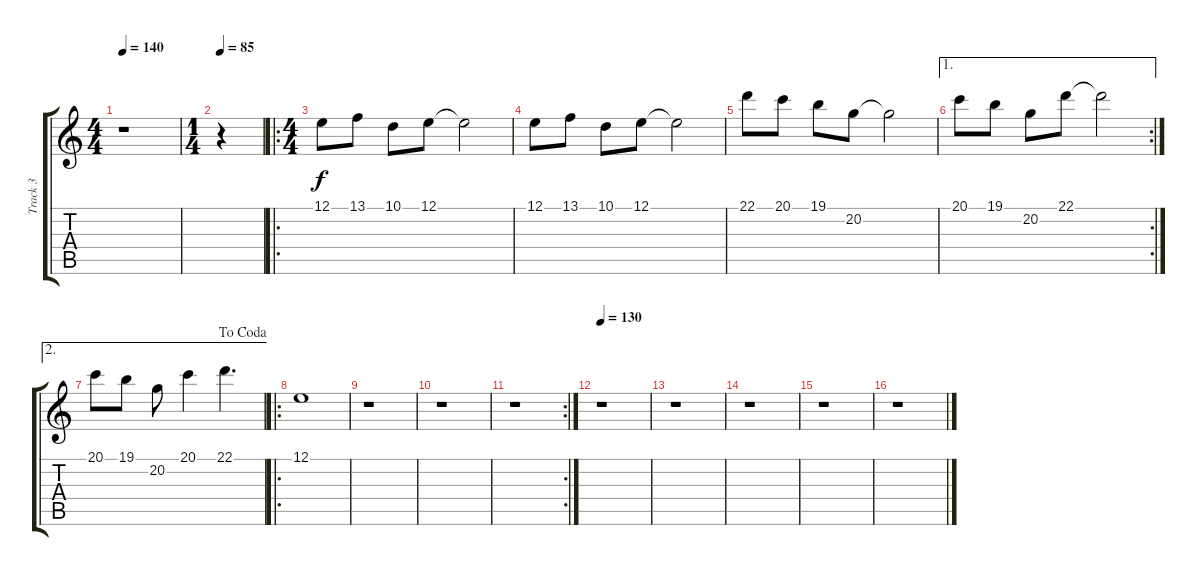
\track ("Track 3" "Track 3") {instrument synthstrings1}
\staff {score tabs}
\tuning (E4 B3 G3 D3 A2 E2) {hide}
\ts (4 4)
\tempo 140
\clef g2
\ks c
r.1{dy f} |
\ts (1 4)
\tempo 85
r.4 |
\ro
\ts (4 4)
12.1.8 13.1.8 10.1.8 12.1.8 12.1{t}.2 |
12.1.8 13.1.8 10.1.8 12.1.8 12.1{t}.2 |
22.1.8 20.1.8 19.1.8 20.2.8 20.2{t}.2 |
\ae 1
\rc 2
20.1.8 19.1.8 20.2.8 22.1.8 22.1{t}.2 |
\ae 2
\jump dacoda
20.1.8 19.1.8 20.2.8 20.1.4 22.1.4{d} |
\ro
12.1.1 |
r.1 |
r.1 |
\rc 2
r.1 |
\tempo 130
r.1 |
r.1 |
r.1 |
r.1 |
r.1
